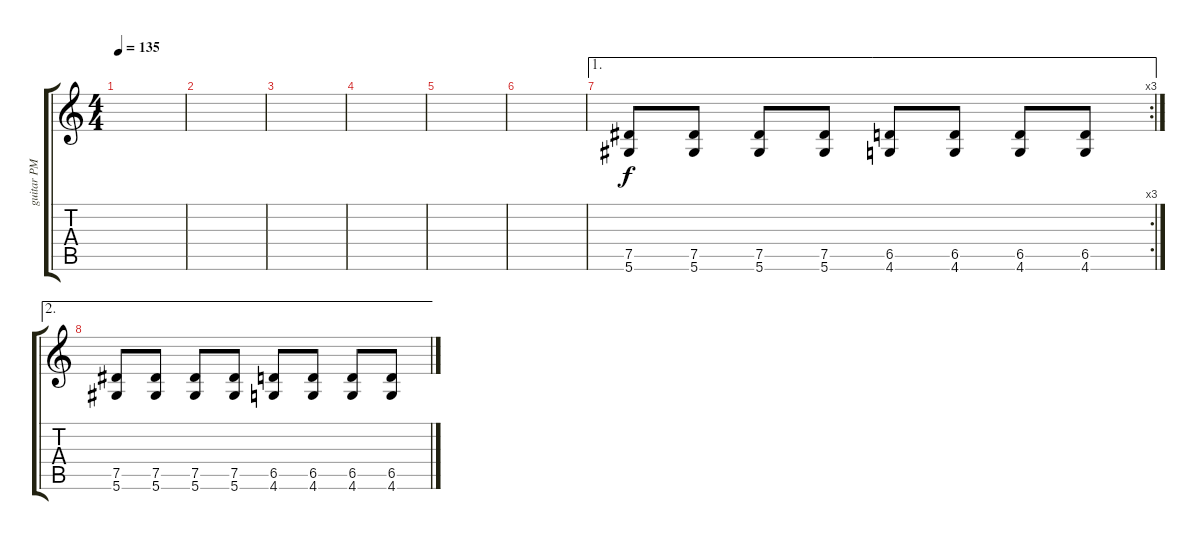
\track ("guitar PM" "guitar PM") {instrument electricguitarmuted}
\staff {score tabs}
\tuning (Eb4 Bb3 Gb3 Db3 Ab2 Eb2) {hide}
\ts (4 4)
\tempo 135
\clef g2
\ks c
|
|
|
|
|
|
\ae 1
\rc 3
(7.5 5.6).8 (7.5 5.6).8 (7.5 5.6).8 (7.5 5.6).8 (6.5 4.6).8 (6.5 4.6).8 (6.5 4.6).8 (6.5 4.6).8 |
\ae 2
(7.5 5.6).8 (7.5 5.6).8 (7.5 5.6).8 (7.5 5.6).8 (6.5 4.6).8 (6.5 4.6).8 (6.5 4.6).8 (6.5 4.6).8
